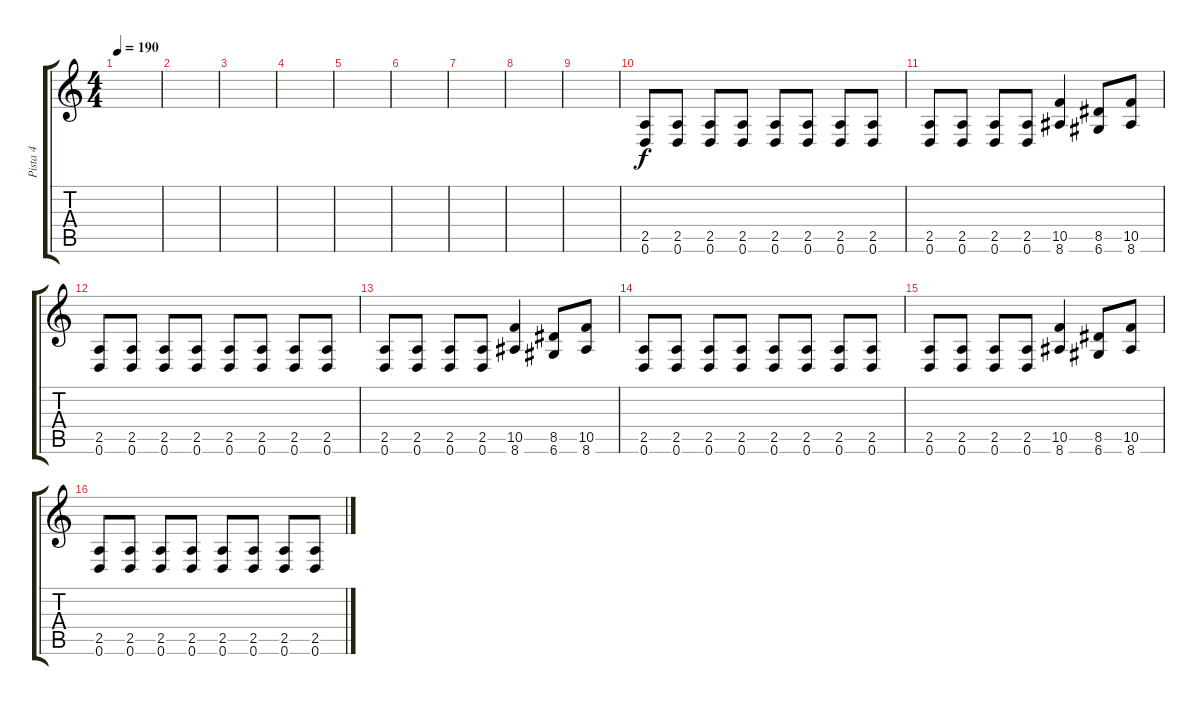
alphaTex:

\track ("Pista 4" "Pista 4") {instrument overdrivenguitar}
\staff {score tabs}
\tuning (D4 A3 F3 C3 G2 D2) {hide}
\ts (4 4)
\tempo 190
\clef g2
\ks c
|
|
|
|
|
|
|
|
|
(2.5 0.6).8 (2.5 0.6).8 (2.5 0.6).8 (2.5 0.6).8 (2.5 0.6).8 (2.5 0.6).8 (2.5 0.6).8 (2.5 0.6).8 |
(2.5 0.6).8 (2.5 0.6).8 (2.5 0.6).8 (2.5 0.6).8 (10.5 8.6).4 (8.5 6.6).8 (10.5 8.6).8 |
(2.5 0.6).8 (2.5 0.6).8 (2.5 0.6).8 (2.5 0.6).8 (2.5 0.6).8 (2.5 0.6).8 (2.5 0.6).8 (2.5 0.6).8 |
(2.5 0.6).8 (2.5 0.6).8 (2.5 0.6).8 (2.5 0.6).8 (10.5 8.6).4 (8.5 6.6).8 (10.5 8.6).8 |
(2.5 0.6).8 (2.5 0.6).8 (2.5 0.6).8 (2.5 0.6).8 (2.5 0.6).8 (2.5 0.6).8 (2.5 0.6).8 (2.5 0.6).8 |
(2.5 0.6).8 (2.5 0.6).8 (2.5 0.6).8 (2.5 0.6).8 (10.5 8.6).4 (8.5 6.6).8 (10.5 8.6).8 |
(2.5 0.6).8 (2.5 0.6).8 (2.5 0.6).8 (2.5 0.6).8 (2.5 0.6).8 (2.5 0.6).8 (2.5 0.6).8 (2.5 0.6).8
